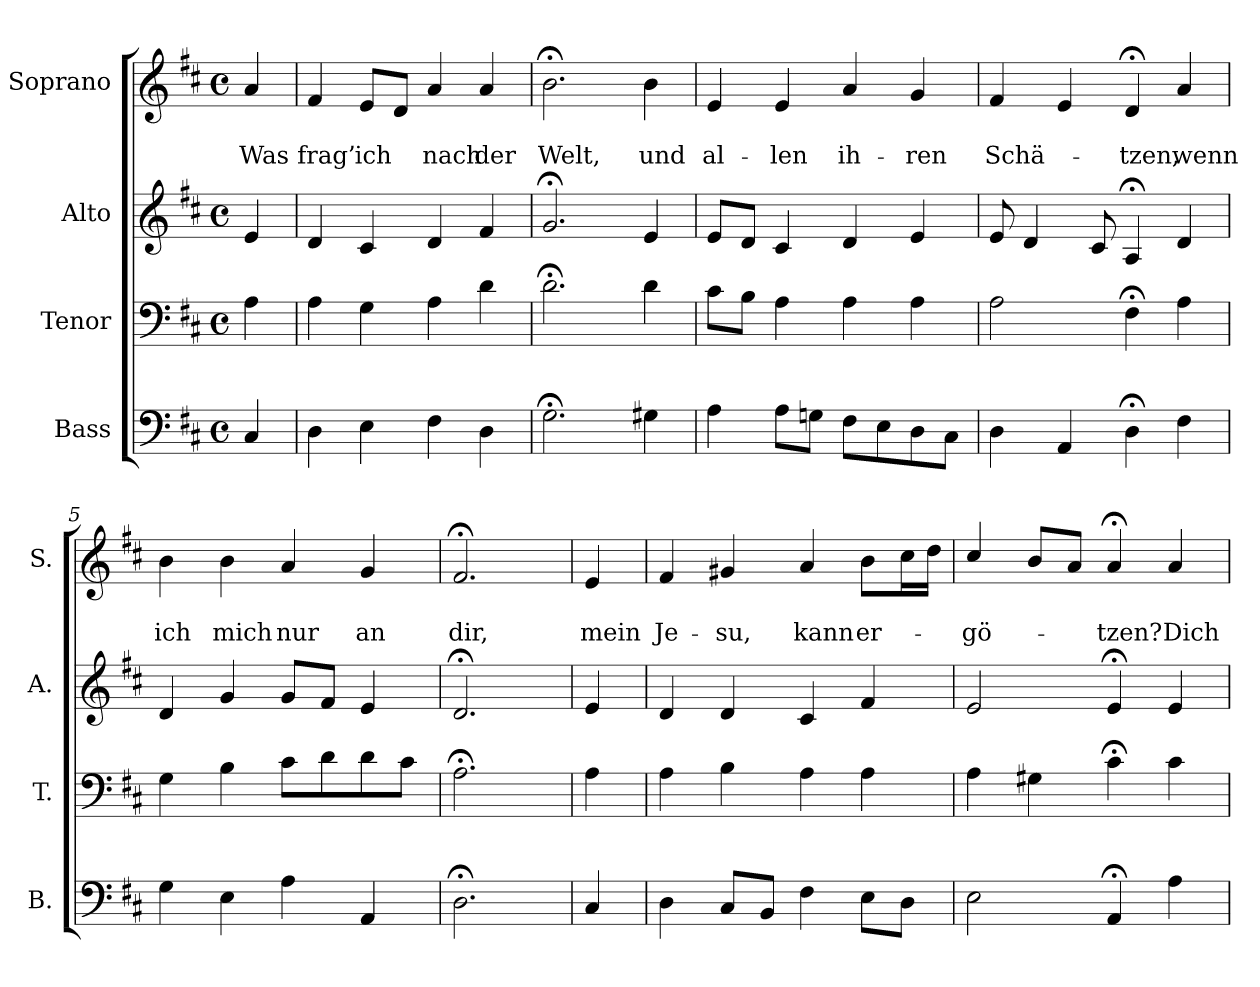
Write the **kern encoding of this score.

**kern	**kern	**kern	**kern	**text	**text
*part4	*part3	*part2	*part1	*part1	*part1
*staff4	*staff3	*staff2	*staff1	*staff1	*staff1
*I"Bass	*I"Tenor	*I"Alto	*I"Soprano	*	*
*I'B.	*I'T.	*I'A.	*I'S.	*	*
*clefF4	*clefF4	*clefG2	*clefG2	*	*
*k[f#c#]	*k[f#c#]	*k[f#c#]	*k[f#c#]	*	*
*D:	*D:	*D:	*D:	*	*
*M4/4	*M4/4	*M4/4	*M4/4	*	*
*met(c)	*met(c)	*met(c)	*met(c)	*	*
=	=	=	=	=	=
4C#/	4A\	4e/	4a/	.	Was
=1	=1	=1	=1	=1	=1
4D\	4A\	4d/	4f#/	.	frag’
4E\	4G\	4c#/	8e/L	.	ich
.	.	.	8d/J	.	.
4F#\	4A\	4d/	4a/	.	nach
4D\	4d\	4f#/	4a/	.	der
=2	=2	=2	=2	=2	=2
2.G;<\	2.d;<\	2.g;</	2.b;<\	.	Welt,
4G#X\	4d\	4e/	4b\	.	und
=3	=3	=3	=3	=3	=3
4A\	8c#\L	8e/L	4e/	.	al-
.	8B\J	8d/J	.	.	.
8A\L	4A\	4c#/	4e/	.	-len
8Gn\J	.	.	.	.	.
8F#\L	4A\	4d/	4a/	.	ih-
8E\	.	.	.	.	.
8D\	4A\	4e/	4g/	.	-ren
8C#\J	.	.	.	.	.
=4	=4	=4	=4	=4	=4
4D\	2A\	8e/	4f#/	.	Schä-
.	.	4d/	.	.	.
4AA/	.	.	4e/	.	.
.	.	8c#/	.	.	.
4D;<\	4F#;<\	4A;</	4d;</	.	-tzen,
4F#\	4A\	4d/	4a/	.	wenn
=5	=5	=5	=5	=5	=5
4G\	4G\	4d/	4b\	.	ich
4E\	4B\	4g/	4b\	.	mich
4A\	8c#\L	8g/L	4a/	.	nur
.	8d\	8f#/J	.	.	.
4AA/	8d\	4e/	4g/	.	an
.	8c#\J	.	.	.	.
=6	=6	=6	=6	=6	=6
2.D;<\	2.A;<\	2.d;</	2.f#;</	.	dir,
!!LO:LB:g=z
=6a	=6a	=6a	=6a	=6a	=6a
4C#/	4A\	4e/	4e/	.	mein
=7	=7	=7	=7	=7	=7
4D\	4A\	4d/	4f#/	.	Je-
8C#/L	4B\	4d/	4g#X/	.	-su,
8BB/J	.	.	.	.	.
4F#\	4A\	4c#/	4a/	.	kann
8E\L	4A\	4f#/	8b\L	.	er-
8D\J	.	.	16cc#\L	.	.
.	.	.	16dd\JJ	.	.
=8	=8	=8	=8	=8	=8
2E\	4A\	2e/	4cc#/	.	-gö-
.	4G#X\	.	8b/L	.	.
.	.	.	8a/J	.	.
4AA;</	4c#;<\	4e;</	4a;</	.	-tzen?
4A\	4c#\	4e/	4a/	.	Dich
=	=	=	=	=	=
*-	*-	*-	*-	*-	*-
